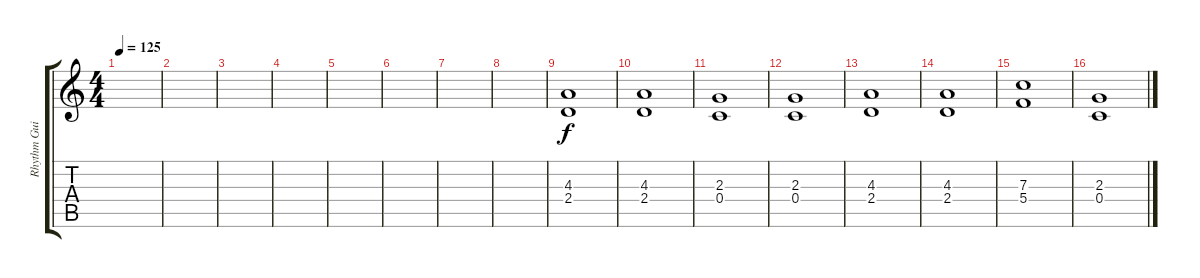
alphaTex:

\track ("Rhythm Guitar" "Rhythm Gui") {instrument distortionguitar}
\staff {score tabs}
\tuning (D4 A3 F3 C3 G2 D2) {hide}
\ts (4 4)
\tempo 125
\clef g2
\ks c
|
|
|
|
|
|
|
|
(4.3 2.4).1 |
(4.3 2.4).1 |
(2.3 0.4).1 |
(2.3 0.4).1 |
(4.3 2.4).1 |
(4.3 2.4).1 |
(7.3 5.4).1 |
(2.3 0.4).1
